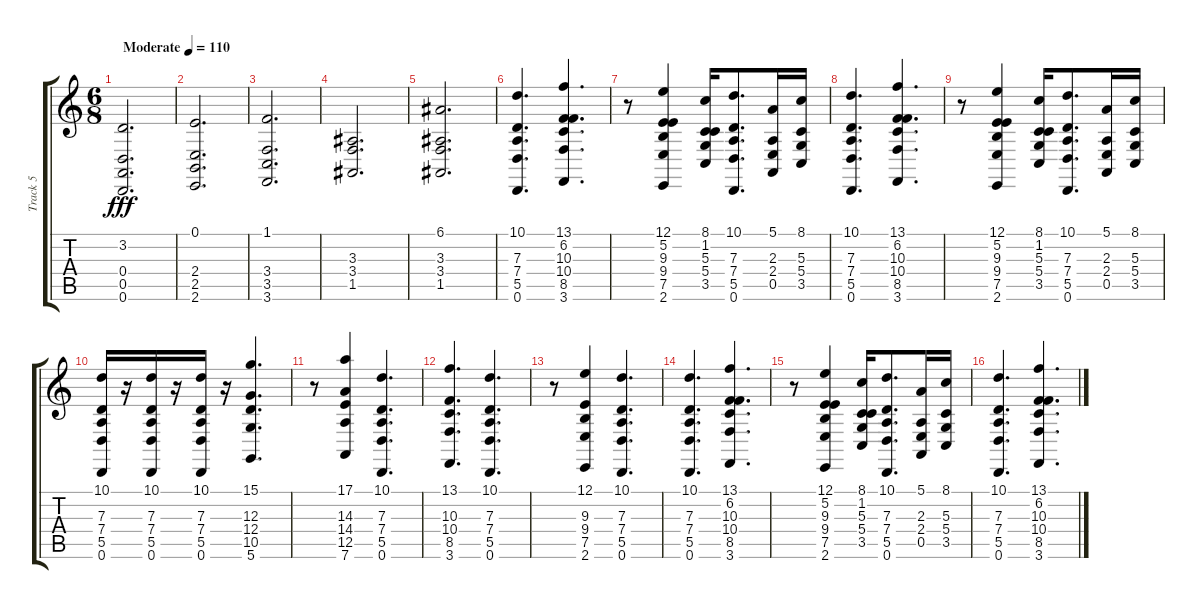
\track ("Track 5" "Track 5") {instrument stringensemble1}
\staff {score tabs}
\tuning (E4 B3 G3 D3 A2 D2) {hide}
\ts (6 8)
\tempo (110 "Moderate")
\clef g2
\ks c
(3.2 0.4 0.5 0.6).2{d dy fff instrument stringensemble1} |
(0.1 2.4 2.5 2.6).2{d} |
(1.1 3.4 3.5 3.6).2{d} |
(3.3 3.4 1.5).2{d} |
(6.1 3.3 3.4 1.5).2{d} |
(10.1 7.3 7.4 5.5 0.6).4{d} (13.1 6.2 10.3 10.4 8.5 3.6).4{d} |
r.8 (12.1 5.2 9.3 9.4 7.5 2.6).4 (8.1 1.2 5.3 5.4 3.5).16 (10.1 7.3 7.4 5.5 0.6).8{d} (5.1 2.3 2.4 0.5).16 (8.1 5.3 5.4 3.5).16 |
(10.1 7.3 7.4 5.5 0.6).4{d} (13.1 6.2 10.3 10.4 8.5 3.6).4{d} |
r.8 (12.1 5.2 9.3 9.4 7.5 2.6).4 (8.1 1.2 5.3 5.4 3.5).16 (10.1 7.3 7.4 5.5 0.6).8{d} (5.1 2.3 2.4 0.5).16 (8.1 5.3 5.4 3.5).16 |
(10.1 7.3 7.4 5.5 0.6).16 r.16 (10.1 7.3 7.4 5.5 0.6).16 r.16 (10.1 7.3 7.4 5.5 0.6).16 r.16 (15.1 12.3 12.4 10.5 5.6).4{d} |
r.8 (17.1 14.3 14.4 12.5 7.6).4 (10.1 7.3 7.4 5.5 0.6).4{d} |
(13.1 10.3 10.4 8.5 3.6).4{d} (10.1 7.3 7.4 5.5 0.6).4{d} |
r.8 (12.1 9.3 9.4 7.5 2.6).4 (10.1 7.3 7.4 5.5 0.6).4{d} |
(10.1 7.3 7.4 5.5 0.6).4{d} (13.1 6.2 10.3 10.4 8.5 3.6).4{d} |
r.8 (12.1 5.2 9.3 9.4 7.5 2.6).4 (8.1 1.2 5.3 5.4 3.5).16 (10.1 7.3 7.4 5.5 0.6).8{d} (5.1 2.3 2.4 0.5).16 (8.1 5.3 5.4 3.5).16 |
(10.1 7.3 7.4 5.5 0.6).4{d} (13.1 6.2 10.3 10.4 8.5 3.6).4{d}
